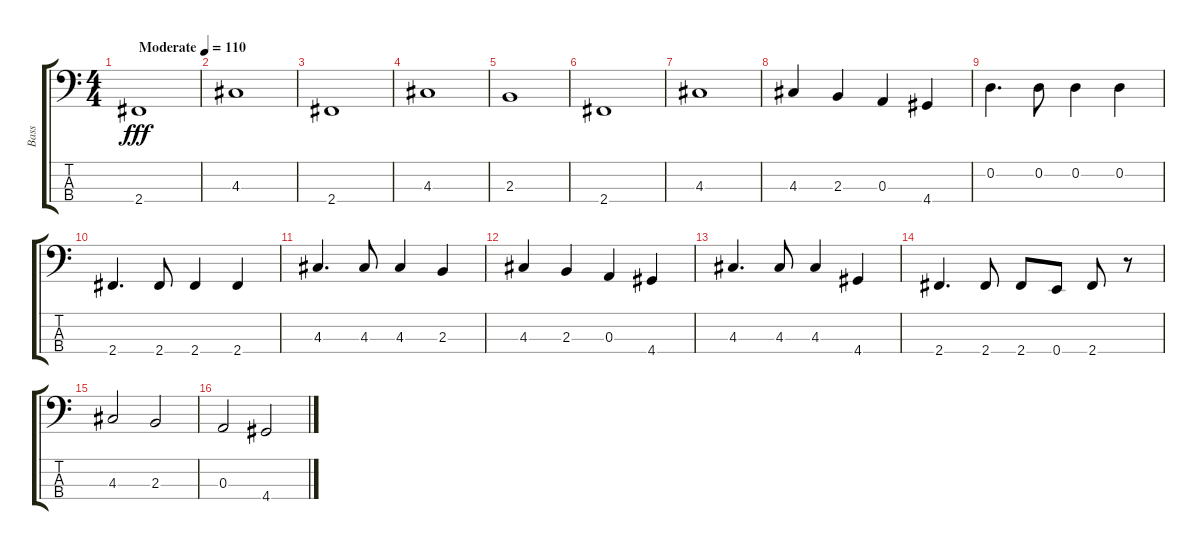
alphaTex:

\track ("Bass" "Bass") {instrument electricbasspick}
\staff {score tabs}
\tuning (G2 D2 A1 E1) {hide}
\ts (4 4)
\tempo (110 "Moderate")
\clef f4
\ks c
2.4.1{dy fff instrument electricbasspick} |
4.3.1 |
2.4.1 |
4.3.1 |
2.3.1 |
2.4.1 |
4.3.1 |
4.3.4 2.3.4 0.3.4 4.4.4 |
0.2.4{d} 0.2.8 0.2.4 0.2.4 |
2.4.4{d} 2.4.8 2.4.4 2.4.4 |
4.3.4{d} 4.3.8 4.3.4 2.3.4 |
4.3.4 2.3.4 0.3.4 4.4.4 |
4.3.4{d} 4.3.8 4.3.4 4.4.4 |
2.4.4{d} 2.4.8 2.4.8 0.4.8 2.4.8 r.8 |
4.3.2 2.3.2 |
0.3.2 4.4.2
